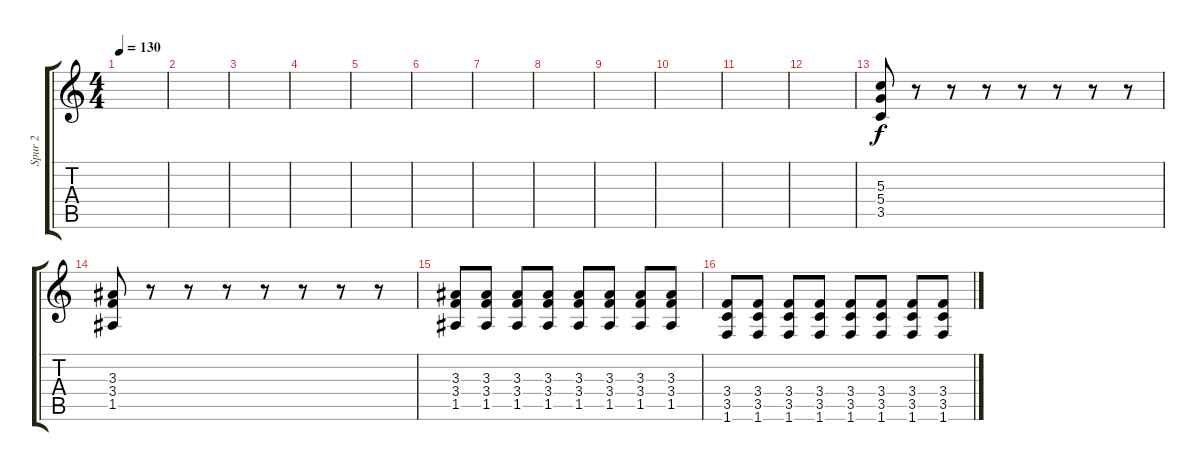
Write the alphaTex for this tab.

\track ("Spur 2" "Spur 2") {instrument distortionguitar}
\staff {score tabs}
\tuning (E4 B3 G3 D3 A2 E2) {hide}
\ts (4 4)
\tempo 130
\clef g2
\ks c
|
|
|
|
|
|
|
|
|
|
|
|
(5.3 5.4 3.5).8 r.8 r.8 r.8 r.8 r.8 r.8 r.8 |
(3.3 3.4 1.5).8 r.8 r.8 r.8 r.8 r.8 r.8 r.8 |
(3.3 3.4 1.5).8 (3.3 3.4 1.5).8 (3.3 3.4 1.5).8 (3.3 3.4 1.5).8 (3.3 3.4 1.5).8 (3.3 3.4 1.5).8 (3.3 3.4 1.5).8 (3.3 3.4 1.5).8 |
(3.4 3.5 1.6).8 (3.4 3.5 1.6).8 (3.4 3.5 1.6).8 (3.4 3.5 1.6).8 (3.4 3.5 1.6).8 (3.4 3.5 1.6).8 (3.4 3.5 1.6).8 (3.4 3.5 1.6).8
